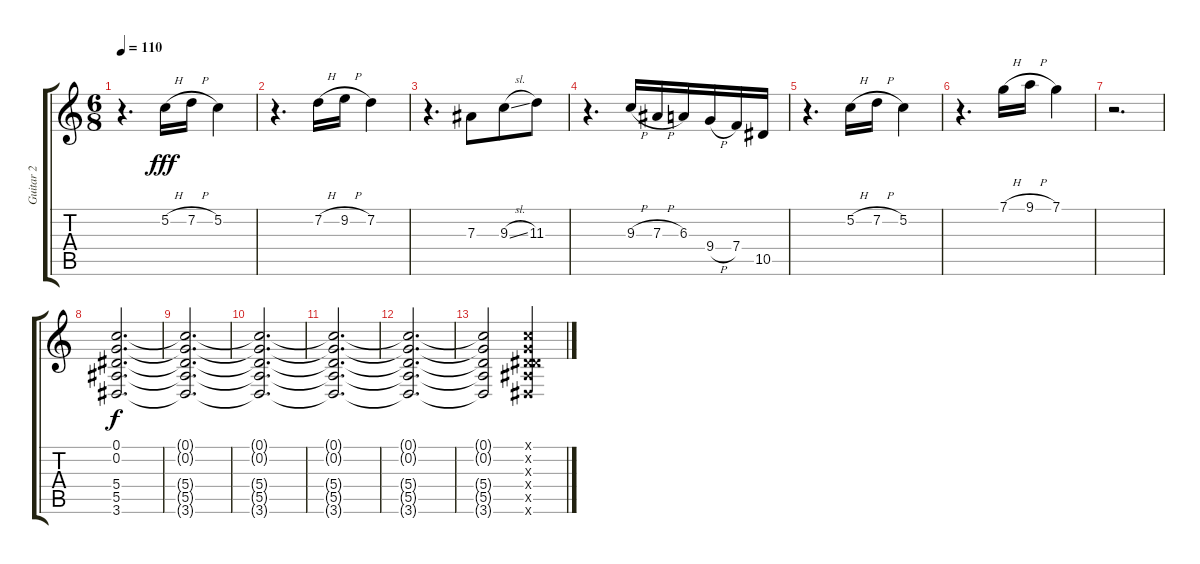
\track ("Guitar 2" "Guitar 2") {instrument distortionguitar}
\staff {score tabs}
\tuning (C4 G3 Eb3 Bb2 F2 C2) {hide}
\ts (6 8)
\tempo 110
\clef g2
\ks c
r.4{d dy fff} 5.2{h}.16 7.2{h}.16 5.2.4 |
r.4{d} 7.2{h}.16 9.2{h}.16 7.2.4 |
r.4{d} 7.3.8 9.3{sl}.8 11.3.8 |
r.4{d} 9.3{h}.16 7.3{h}.16 6.3.16 9.4{h}.16 7.4.16 10.5.16 |
r.4{d} 5.2{h}.16 7.2{h}.16 5.2.4 |
r.4{d} 7.1{h}.16 9.1{h}.16 7.1.4 |
r.2{d volume 12} |
(0.1 0.2 5.4 5.5 3.6).2{d dy f} |
(0.1{t} 0.2{t} 5.4{t} 5.5{t} 3.6{t}).2{d} |
(0.1{t} 0.2{t} 5.4{t} 5.5{t} 3.6{t}).2{d} |
(0.1{t} 0.2{t} 5.4{t} 5.5{t} 3.6{t}).2{d} |
(0.1{t} 0.2{t} 5.4{t} 5.5{t} 3.6{t}).2{d} |
(0.1{t} 0.2{t} 5.4{t} 5.5{t} 3.6{t}).2 (0.1{x} 0.2{x} 0.3{x} 5.4{x} 5.5{x} 3.6{x}).4
